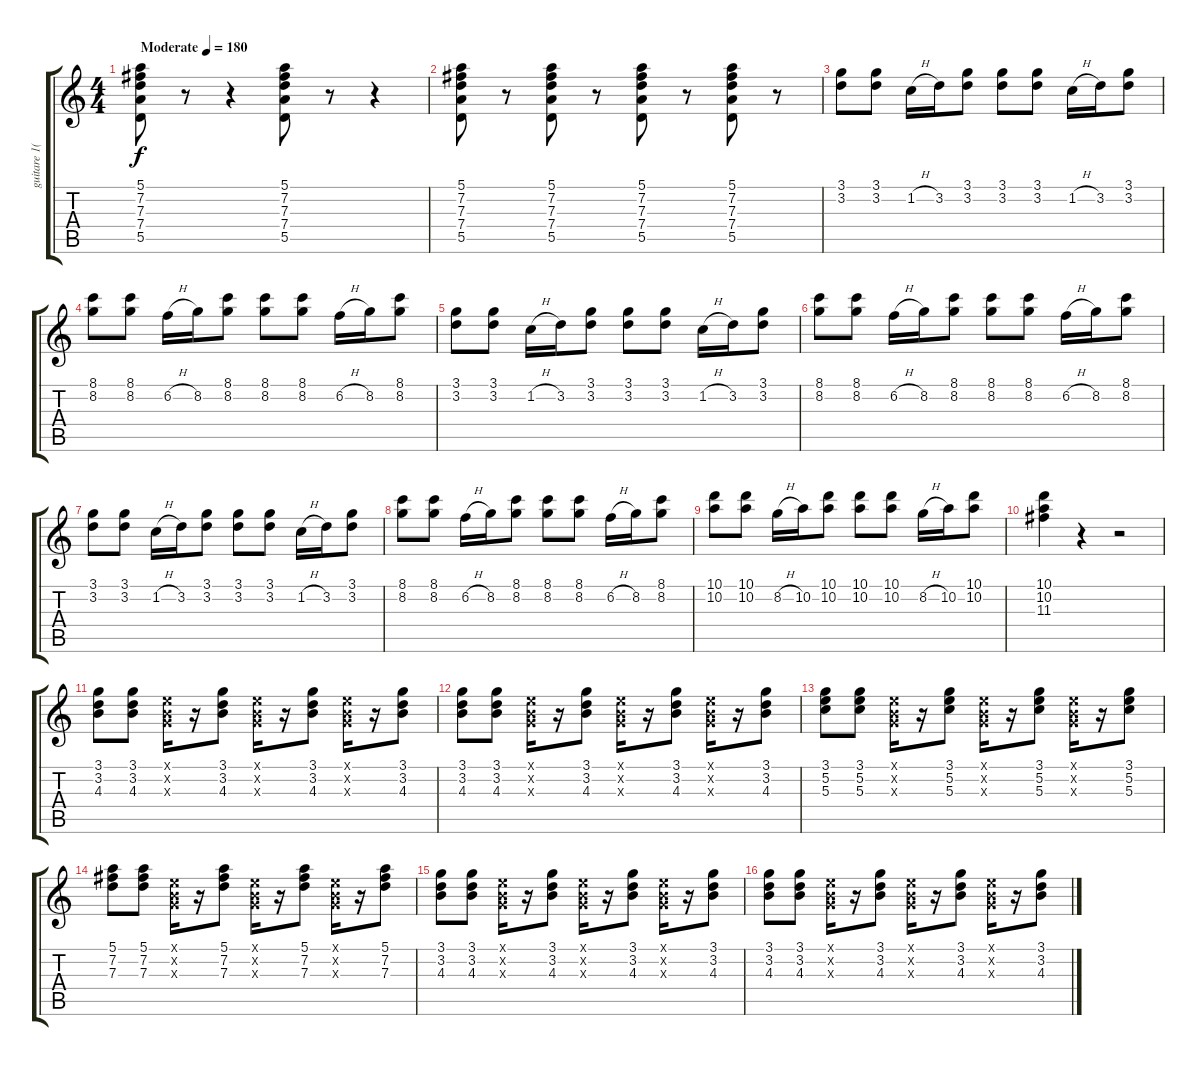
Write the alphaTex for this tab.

\track ("guitare 1(lint)" "guitare 1(") {instrument overdrivenguitar}
\staff {score tabs}
\tuning (E4 B3 G3 D3 A2 E2) {hide}
\ts (4 4)
\tempo (180 "Moderate")
\clef g2
\ks c
(5.1 7.2 7.3 7.4 5.5).8{dy f instrument overdrivenguitar} r.8 r.4 (5.1 7.2 7.3 7.4 5.5).8 r.8 r.4 |
(5.1 7.2 7.3 7.4 5.5).8 r.8 (5.1 7.2 7.3 7.4 5.5).8 r.8 (5.1 7.2 7.3 7.4 5.5).8 r.8 (5.1 7.2 7.3 7.4 5.5).8 r.8 |
(3.1 3.2).8 (3.1 3.2).8 1.2{h}.16 3.2.16 (3.1 3.2).8 (3.1 3.2).8 (3.1 3.2).8 1.2{h}.16 3.2.16 (3.1 3.2).8 |
(8.1 8.2).8 (8.1 8.2).8 6.2{h}.16 8.2.16 (8.1 8.2).8 (8.1 8.2).8 (8.1 8.2).8 6.2{h}.16 8.2.16 (8.1 8.2).8 |
(3.1 3.2).8 (3.1 3.2).8 1.2{h}.16 3.2.16 (3.1 3.2).8 (3.1 3.2).8 (3.1 3.2).8 1.2{h}.16 3.2.16 (3.1 3.2).8 |
(8.1 8.2).8 (8.1 8.2).8 6.2{h}.16 8.2.16 (8.1 8.2).8 (8.1 8.2).8 (8.1 8.2).8 6.2{h}.16 8.2.16 (8.1 8.2).8 |
(3.1 3.2).8 (3.1 3.2).8 1.2{h}.16 3.2.16 (3.1 3.2).8 (3.1 3.2).8 (3.1 3.2).8 1.2{h}.16 3.2.16 (3.1 3.2).8 |
(8.1 8.2).8 (8.1 8.2).8 6.2{h}.16 8.2.16 (8.1 8.2).8 (8.1 8.2).8 (8.1 8.2).8 6.2{h}.16 8.2.16 (8.1 8.2).8 |
(10.1 10.2).8 (10.1 10.2).8 8.2{h}.16 10.2.16 (10.1 10.2).8 (10.1 10.2).8 (10.1 10.2).8 8.2{h}.16 10.2.16 (10.1 10.2).8 |
(10.1 10.2 11.3).4 r.4 r.2 |
(3.1 3.2 4.3).8 (3.1 3.2 4.3).8 (0.1{x} 0.2{x} 0.3{x}).16 r.16 (3.1 3.2 4.3).8 (0.1{x} 0.2{x} 0.3{x}).16 r.16 (3.1 3.2 4.3).8 (0.1{x} 0.2{x} 0.3{x}).16 r.16 (3.1 3.2 4.3).8 |
(3.1 3.2 4.3).8 (3.1 3.2 4.3).8 (0.1{x} 0.2{x} 0.3{x}).16 r.16 (3.1 3.2 4.3).8 (0.1{x} 0.2{x} 0.3{x}).16 r.16 (3.1 3.2 4.3).8 (0.1{x} 0.2{x} 0.3{x}).16 r.16 (3.1 3.2 4.3).8 |
(3.1 5.2 5.3).8 (3.1 5.2 5.3).8 (0.1{x} 0.2{x} 0.3{x}).16 r.16 (3.1 5.2 5.3).8 (0.1{x} 0.2{x} 0.3{x}).16 r.16 (3.1 5.2 5.3).8 (0.1{x} 0.2{x} 0.3{x}).16 r.16 (3.1 5.2 5.3).8 |
(5.1 7.2 7.3).8 (5.1 7.2 7.3).8 (0.1{x} 0.2{x} 0.3{x}).16 r.16 (5.1 7.2 7.3).8 (0.1{x} 0.2{x} 0.3{x}).16 r.16 (5.1 7.2 7.3).8 (0.1{x} 0.2{x} 0.3{x}).16 r.16 (5.1 7.2 7.3).8 |
(3.1 3.2 4.3).8 (3.1 3.2 4.3).8 (0.1{x} 0.2{x} 0.3{x}).16 r.16 (3.1 3.2 4.3).8 (0.1{x} 0.2{x} 0.3{x}).16 r.16 (3.1 3.2 4.3).8 (0.1{x} 0.2{x} 0.3{x}).16 r.16 (3.1 3.2 4.3).8 |
(3.1 3.2 4.3).8 (3.1 3.2 4.3).8 (0.1{x} 0.2{x} 0.3{x}).16 r.16 (3.1 3.2 4.3).8 (0.1{x} 0.2{x} 0.3{x}).16 r.16 (3.1 3.2 4.3).8 (0.1{x} 0.2{x} 0.3{x}).16 r.16 (3.1 3.2 4.3).8
